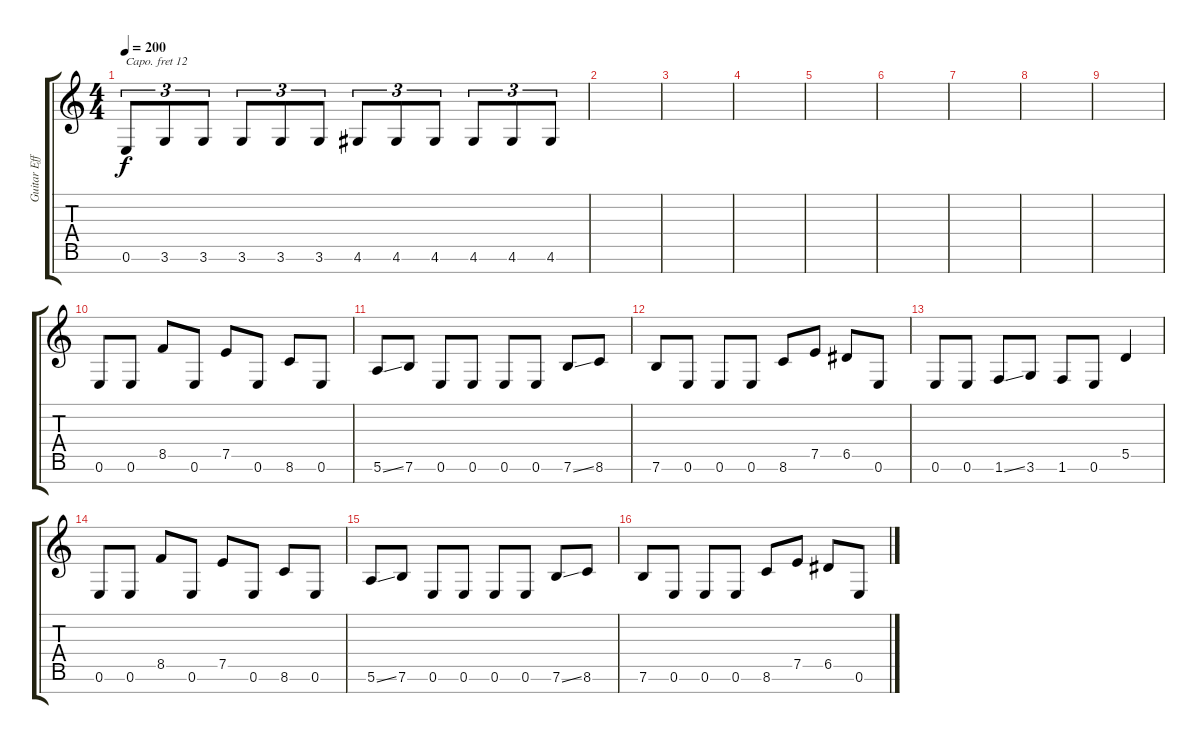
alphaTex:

\track ("Guitar Effect" "Guitar Eff") {instrument synthbrass1}
\staff {score tabs}
\capo 12
\tuning (E4 B3 G3 D3 A2 E2 B1) {hide}
\ts (4 4)
\tempo 200
\clef g2
\ks c
0.6.8{tu (3 2) dy f} 3.6.8{tu (3 2)} 3.6.8{tu (3 2)} 3.6.8{tu (3 2)} 3.6.8{tu (3 2)} 3.6.8{tu (3 2)} 4.6.8{tu (3 2)} 4.6.8{tu (3 2)} 4.6.8{tu (3 2)} 4.6.8{tu (3 2)} 4.6.8{tu (3 2)} 4.6.8{tu (3 2)} |
|
|
|
|
|
|
|
|
0.6.8 0.6.8 8.5.8 0.6.8 7.5.8 0.6.8 8.6.8 0.6.8 |
5.6{ss}.8 7.6.8 0.6.8 0.6.8 0.6.8 0.6.8 7.6{ss}.8 8.6.8 |
7.6.8 0.6.8 0.6.8 0.6.8 8.6.8 7.5.8 6.5.8 0.6.8 |
0.6.8 0.6.8 1.6{ss}.8 3.6.8 1.6.8 0.6.8 5.5.4 |
0.6.8 0.6.8 8.5.8 0.6.8 7.5.8 0.6.8 8.6.8 0.6.8 |
5.6{ss}.8 7.6.8 0.6.8 0.6.8 0.6.8 0.6.8 7.6{ss}.8 8.6.8 |
7.6.8 0.6.8 0.6.8 0.6.8 8.6.8 7.5.8 6.5.8 0.6.8
